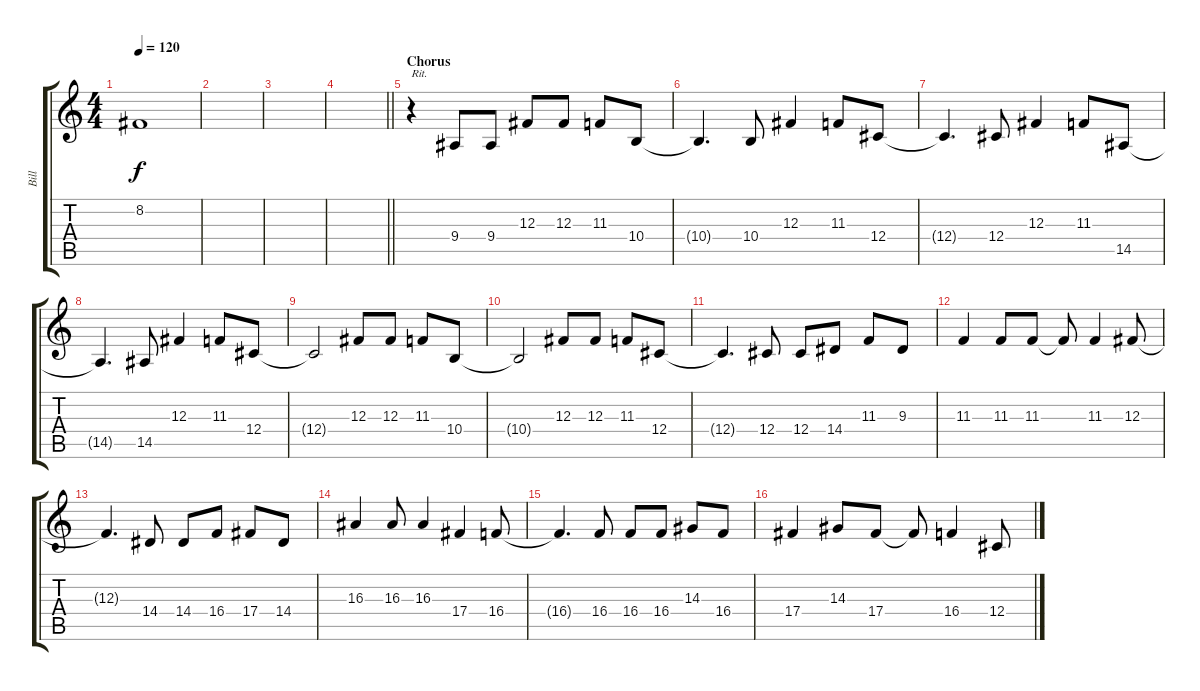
\track ("Bill" "Bill") {instrument violin}
\staff {score tabs}
\tuning (Eb4 Bb3 Gb3 Db3 Ab2 Eb2) {hide}
\ts (4 4)
\tempo 120
\clef g2
\ks c
8.2.1{dy f} |
|
|
\barLineRight lightlight
|
\section ("" "Chorus")
r.4{txt "Rit."} 9.4.8 9.4.8 12.3.8 12.3.8 11.3.8 10.4.8 |
10.4{t}.4{d} 10.4.8 12.3.4 11.3.8 12.4.8 |
12.4{t}.4{d} 12.4.8 12.3.4 11.3.8 14.5.8 |
14.5{t}.4{d} 14.5.8 12.3.4 11.3.8 12.4.8 |
12.4{t}.2 12.3.8 12.3.8 11.3.8 10.4.8 |
10.4{t}.2 12.3.8 12.3.8 11.3.8 12.4.8 |
12.4{t}.4{d} 12.4.8 12.4.8 14.4.8 11.3.8 9.3.8 |
11.3.4 11.3.8 11.3.8 11.3{t}.8 11.3.4 12.3.8 |
12.3{t}.4{d} 14.4.8 14.4.8 16.4.8 17.4.8 14.4.8 |
16.3.4 16.3.8 16.3.4 17.4.4 16.4.8 |
16.4{t}.4{d} 16.4.8 16.4.8 16.4.8 14.3.8 16.4.8 |
17.4.4 14.3.8 17.4.8 17.4{t}.8 16.4.4 12.4.8
